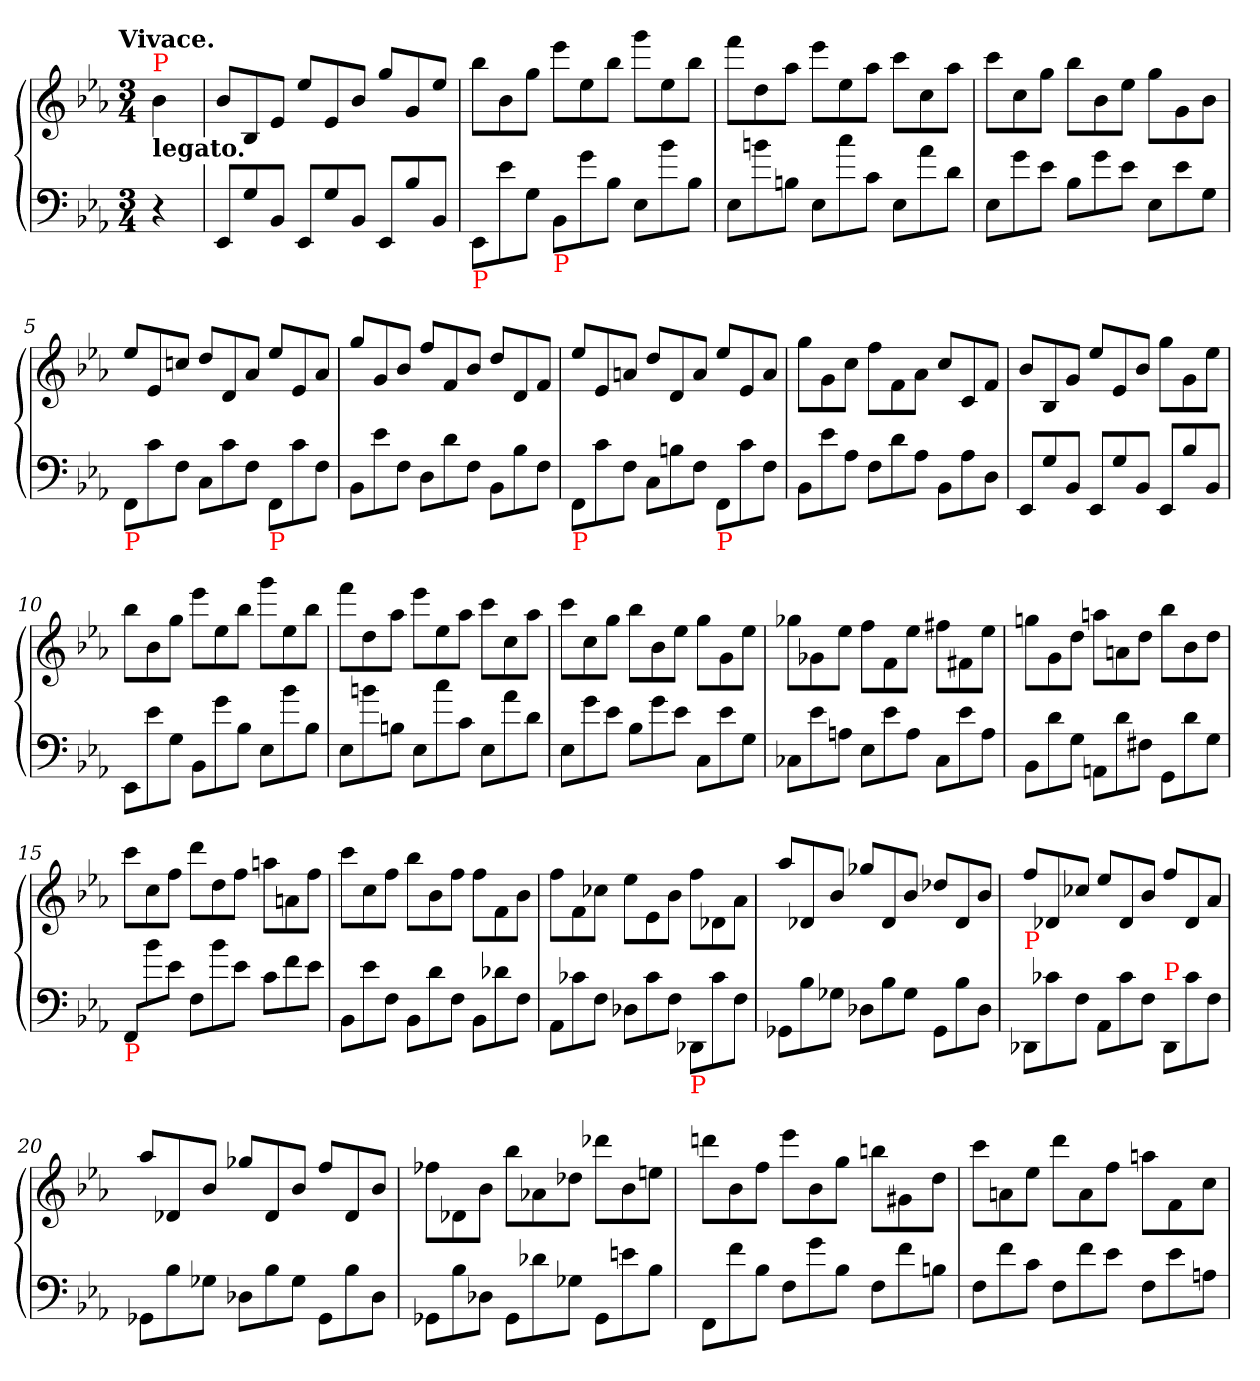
**kern	**kern
*part1	*part1
*staff2	*staff1
*clefF4	*clefG2
*k[b-e-a-]	*k[b-e-a-]
*E-:	*E-:
!!LO:TX:omd:t=Vivace.
*M3/4	*M3/4
*MM164	*MM164
=	=
!	!LO:TX:b:B:t=legato.
!	!LO:TX:a:color=red:t=P
4r	4b-
=1	=1
*Xtuplet	*Xtuplet
12EE-L	12b-L
12G	12B-
12BB-J	12e-J
12EE-L	12ee-/L
12G	12e-
12BB-J	12b-J
12EE-L	12gg/L
12B-	12g
12BB-J	12ee-J
=2	=2
!LO:TX:b:color=red:t=P	!
12EE-/L	12bb-L
12e-\	12b-
12G\J	12ggJ
!LO:TX:b:color=red:t=P	!
12BB-/L	12eee-L
12g\	12ee-
12B-\J	12bb-J
12E-L	12gggL
12b-	12ee-
12B-J	12bb-J
=3	=3
12E-L	12fffL
12bn	12dd
12BnJ	12aa-J
12E-L	12eee-L
12cc	12ee-
12cJ	12aa-J
12E-L	12cccL
12a-	12cc
12dJ	12aa-J
=4	=4
12E-L	12cccL
12g	12cc
12e-J	12ggJ
12B-L	12bb-L
12g	12b-
12e-J	12ee-J
12E-L	12ggL
12e-	12g
12GJ	12b-J
=5	=5
!LO:TX:b:color=red:t=P	!
12FF/L	12ee-/L
12c\	12e-
12F\J	12ccnJ
12CL	12ddL
12c	12d
12FJ	12a-J
!LO:TX:b:color=red:t=P	!
12FF/L	12ee-L
12c\	12e-
12F\J	12a-J
=6	=6
12BB-L	12gg/L
12e-	12g
12FJ	12b-J
12DL	12ff/L
12d	12f
12FJ	12b-J
12BB-L	12ddL
12B-	12d
12FJ	12fJ
=7	=7
!LO:TX:b:color=red:t=P	!
12FF/L	12ee-L
12c\	12e-
12F\J	12anJ
12CL	12ddL
12Bn	12d
12FJ	12aJ
!LO:TX:b:color=red:t=P	!
12FF/L	12ee-L
12c\	12e-
12F\J	12aJ
=8	=8
12BB-L	12ggL
12e-	12g
12A-J	12ccJ
12FL	12ffL
12d	12f
12A-J	12a-J
12BB-L	12ccL
12A-	12c
12DJ	12fJ
=9	=9
12EE-L	12b-L
12G	12B-
12BB-J	12gJ
12EE-L	12ee-L
12G	12e-
12BB-J	12b-J
12EE-L	12ggL
12B-	12g
12BB-J	12ee-J
=10	=10
12EE-L	12bb-L
12e-	12b-
12GJ	12ggJ
12BB-L	12eee-L
12g	12ee-
12B-J	12bb-J
12E-L	12gggL
12b-	12ee-
12B-J	12bb-J
=11	=11
12E-L	12fffL
12bn	12dd
12BnJ	12aa-J
12E-L	12eee-L
12cc	12ee-
12cJ	12aa-J
12E-L	12cccL
12a-	12cc
12dJ	12aa-J
=12	=12
12E-L	12cccL
12g	12cc
12e-J	12ggJ
12B-L	12bb-L
12g	12b-
12e-J	12ee-J
12CL	12ggL
12e-	12g
12GJ	12ee-J
=13	=13
12C-XL	12gg-XL
12e-	12g-X
12AnJ	12ee-J
12E-L	12ffL
12e-	12f
12AJ	12ee-J
12C-L	12ff#XL
12e-	12f#X
12AJ	12ee-J
=14	=14
12BB-L	12ggnL
12d	12g
12GJ	12ddJ
12AAnL	12aanL
12d	12an
12F#XJ	12ddJ
12GGL	12bb-L
12d	12b-
12GJ	12ddJ
=15	=15
!LO:TX:b:color=red:t=P	!
12FF/L	12cccL
12b-\	12cc
12e-\J	12ffJ
12FL	12dddL
12b-	12dd
12e-J	12ffJ
12cL	12aanL
12f	12an
12e-J	12ffJ
=16	=16
12BB-L	12cccL
12e-	12cc
12FJ	12ffJ
12BB-L	12bb-L
12d	12b-
12FJ	12ffJ
12BB-L	12ffL
12d-X	12f
12FJ	12b-J
=17	=17
12AA-L	12ffL
12c-X	12f
12FJ	12cc-XJ
12D-XL	12ee-\L
12c-	12e-
12FJ	12b-J
!LO:TX:b:color=red:t=P	!
12DD-ji/L	12ff\L
12c-\	12d-X
12F\J	12a-J
=18	=18
12GG-XL	12aa-/L
12B-	12d-X
12G-XJ	12b-J
12D-XL	12gg-X/L
12B-	12d-
12G-J	12b-J
12GG-L	12dd-X/L
12B-	12d-
12D-J	12b-J
=19	=19
!LO:TX:a:color=red:t=P	!
12DD-X/L	12ff/L
12c-X\	12d-X
12F\J	12cc-XJ
12AA-L	12ee-L
12c-	12d-
12FJ	12b-J
!LO:TX:a:color=red:t=P	!
12DD-/L	12ffL
12c-\	12d-
12F\J	12a-J
=20	=20
12GG-XL	12aa-/L
12B-	12d-X
12G-jiJ	12b-J
12D-XL	12gg-X/L
12B-	12d-
12G-J	12b-J
12GG-L	12ff/L
12B-	12d-
12D-J	12b-J
=21	=21
12GG-XL	12ff-X\L
12B-	12d-X
12D-XJ	12b-J
12GG-L	12bb-L
12d-ji	12a-X
12G-XJ	12dd-XJ
12GG-L	12ddd-XL
12en	12b-
12B-J	12eenJ
=22	=22
12FF\L	12dddnL
12f\	12b-
12B-\J	12ffJ
12FL	12eee-L
12g	12b-
12B-J	12ggJ
12FL	12bbnL
12f	12g#X
12BnJ	12ddJ
=23	=23
12FL	12cccL
12f	12an
12cJ	12ee-J
12FL	12dddL
12f	12a
12e-J	12ffJ
12FL	12aanL
12e-	12f
12AnJ	12ccJ
=	=
*-	*-
